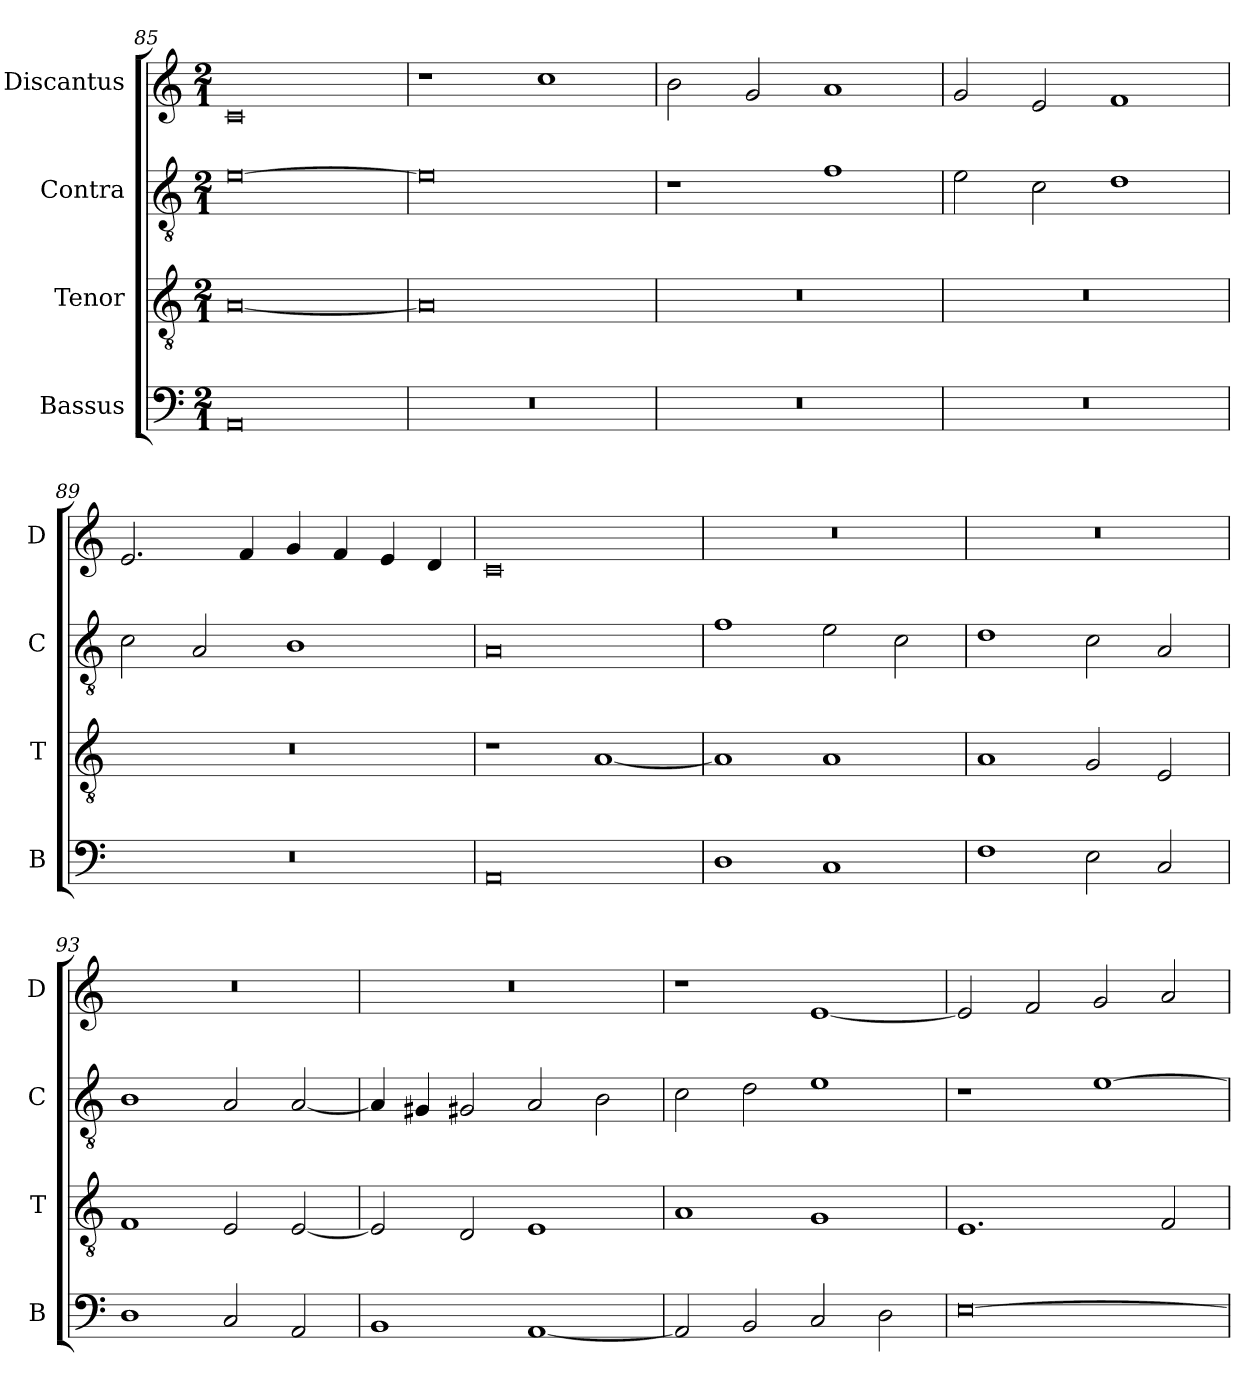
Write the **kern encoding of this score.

**kern	**kern	**kern	**kern
*part4	*part3	*part2	*part1
*staff4	*staff3	*staff2	*staff1
*I"Bassus	*I"Tenor	*I"Contra	*I"Discantus
*I'B	*I'T	*I'C	*I'D
*clefF4	*clefGv2	*clefGv2	*clefG2
*k[]	*k[]	*k[]	*k[]
*M2/1	*M2/1	*M2/1	*M2/1
=85	=85	=85	=85
0AA	[0A	[0e	0c
=86	=86	=86	=86
0r	0A]	0e]	1r
.	.	.	1cc
=87	=87	=87	=87
0r	0r	1r	2b\
.	.	.	2g/
.	.	1f	1a
=88	=88	=88	=88
0r	0r	2e\	2g/
.	.	2c\	2e/
.	.	1d	1f
=89	=89	=89	=89
0r	0r	2c\	2.e/
.	.	2A/	.
.	.	.	4f/
.	.	1B	4g/
.	.	.	4f/
.	.	.	4e/
.	.	.	4d/
=90	=90	=90	=90
0AA	1r	0A	0c
.	[1A	.	.
=91	=91	=91	=91
1D	1A]	1f	0r
1C	1A	2e\	.
.	.	2c\	.
=92	=92	=92	=92
1F	1A	1d	0r
2E\	2G/	2c\	.
2C/	2E/	2A/	.
=93	=93	=93	=93
1D	1F	1B	0r
2C/	2E/	2A/	.
2AA/	[2E/	[2A/	.
=94	=94	=94	=94
1BB	2E/]	4A/]	0r
.	.	4G#X/	.
.	2D/	2G#X/	.
[1AA	1E	2A/	.
.	.	2B\	.
=95	=95	=95	=95
2AA/]	1A	2c\	1r
2BB/	.	2d\	.
2C/	1G	1e	[1e
2D\	.	.	.
=96	=96	=96	=96
[0E	1.E	1r	2e/]
.	.	.	2f/
.	.	[1e	2g/
.	2F/	.	2a/
=	=	=	=
*-	*-	*-	*-
